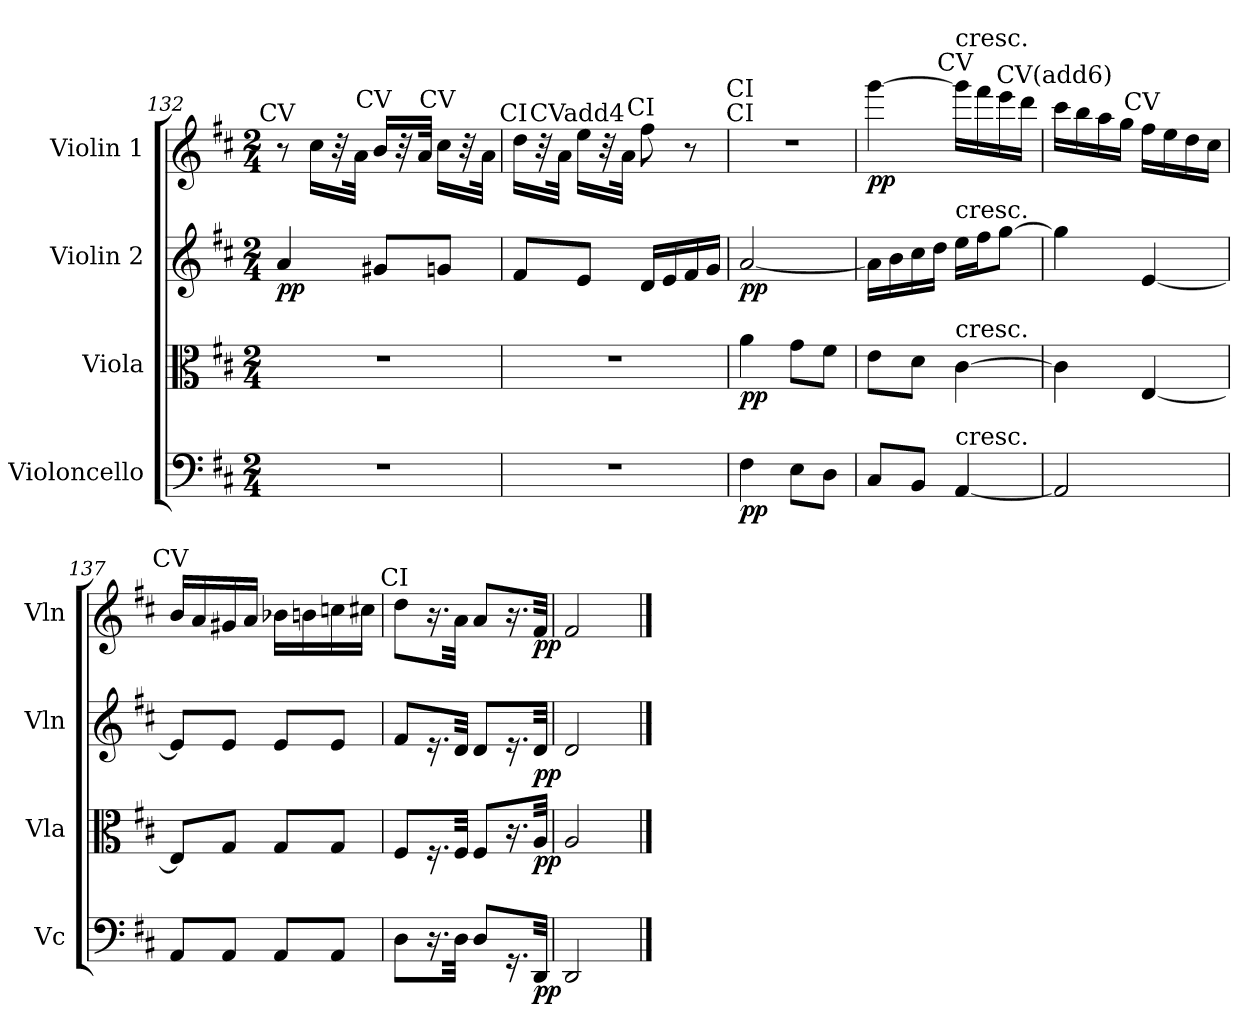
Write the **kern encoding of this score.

**kern	**dynam	**kern	**dynam	**kern	**dynam	**kern	**dynam
*part4	*part4	*part3	*part3	*part2	*part2	*part1	*part1
*staff4	*staff4	*staff3	*staff3	*staff2	*staff2	*staff1	*staff1
*I"Violoncello	*	*I"Viola	*	*I"Violin 2	*	*I"Violin 1	*
*I'Vc	*	*I'Vla	*	*I'Vln	*	*I'Vln	*
*clefF4	*	*clefC3	*	*clefG2	*	*clefG2	*
*k[f#c#]	*	*k[f#c#]	*	*k[f#c#]	*	*k[f#c#]	*
*D:	*	*D:	*	*D:	*	*D:	*
*M2/4	*	*M2/4	*	*M2/4	*	*M2/4	*
=132	=132	=132	=132	=132	=132	=132	=132
!	!	!	!	!	!	!LO:TX:a:cj:t=CV	!
!	!	!	!	!	!LO:DY:b	!	!
2r	.	2r	.	4a/	pp	8r	.
.	.	.	.	.	.	16cc#\KL	.
.	.	.	.	.	.	32r	.
.	.	.	.	.	.	32a\Jkk	.
!	!	!	!	!	!	!LO:TX:a:cj:t=CV	!
.	.	.	.	8g#X/L	.	16b/KL	.
.	.	.	.	.	.	32r	.
.	.	.	.	.	.	32a/Jkk	.
!	!	!	!	!	!	!LO:TX:a:cj:t=CV	!
.	.	.	.	8gn/J	.	16cc#\KL	.
.	.	.	.	.	.	32r	.
.	.	.	.	.	.	32a\Jkk	.
=133	=133	=133	=133	=133	=133	=133	=133
!	!	!	!	!	!	!LO:TX:a:cj:t=CI	!
2r	.	2r	.	8f#/L	.	16dd\KL	.
.	.	.	.	.	.	32r	.
.	.	.	.	.	.	32a\Jkk	.
!	!	!	!	!	!	!LO:TX:a:cj:t=CVadd4	!
.	.	.	.	8e/J	.	16ee\KL	.
.	.	.	.	.	.	32r	.
.	.	.	.	.	.	32a\Jkk	.
!	!	!	!	!	!	!LO:TX:a:cj:t=CI	!
.	.	.	.	16d/LL	.	8ff#\	.
.	.	.	.	16e/	.	.	.
.	.	.	.	16f#/	.	8r	.
.	.	.	.	16g/JJ	.	.	.
=134	=134	=134	=134	=134	=134	=134	=134
!	!	!	!	!	!	!LO:TX:a:cj:t=CI	!
!	!	!	!	!	!	!LO:TX:a:cj:t=CI	!
!	!LO:DY:b	!	!LO:DY:b	!	!LO:DY:b	!	!
4F#\	pp	4a\	pp	[2a/	pp	2r	.
8E\L	.	8g\L	.	.	.	.	.
8D\J	.	8f#\J	.	.	.	.	.
=135	=135	=135	=135	=135	=135	=135	=135
!	!	!	!	!	!	!	!LO:DY:b
8C#/L	.	8e\L	.	16a\LL]	.	[4ggg\	pp
.	.	.	.	16b\	.	.	.
8BB/J	.	8d\J	.	16cc#\	.	.	.
.	.	.	.	16dd\JJ	.	.	.
!	!	!	!	!	!	!LO:TX:a:cj:t=CV	!
!	!	!	!	!	!	!LO:TX:a:t=cresc.	!
!	!	!	!	!LO:TX:a:t=cresc.	!	!	!
!	!	!LO:TX:a:t=cresc.	!	!	!	!	!
!LO:TX:a:t=cresc.	!	!	!	!	!	!	!
[4AA/	.	[4c#\	.	16ee\LL	.	16ggg\LL]	.
.	.	.	.	16ff#\J	.	16fff#\	.
.	.	.	.	[8gg\J	.	16eee\	.
.	.	.	.	.	.	16ddd\JJ	.
!!LO:PB:g=z
=136	=136	=136	=136	=136	=136	=136	=136
!	!	!	!	!	!	!LO:TX:a:cj:t=CV(add6)	!
2AA/]	.	4c#\]	.	4gg\]	.	16ccc#\LL	.
.	.	.	.	.	.	16bb\	.
.	.	.	.	.	.	16aa\	.
.	.	.	.	.	.	16gg\JJ	.
!	!	!	!	!	!	!LO:TX:a:cj:t=CV	!
.	.	[4E/	.	[4e/	.	16ff#\LL	.
.	.	.	.	.	.	16ee\	.
.	.	.	.	.	.	16dd\	.
.	.	.	.	.	.	16cc#\JJ	.
=137	=137	=137	=137	=137	=137	=137	=137
!	!	!	!	!	!	!LO:TX:a:cj:t=CV	!
8AA/L	.	8E/L]	.	8e/L]	.	16b/LL	.
.	.	.	.	.	.	16a/	.
8AA/J	.	8G/J	.	8e/J	.	16g#X/	.
.	.	.	.	.	.	16a/JJ	.
8AA/L	.	8G/L	.	8e/L	.	16b-X\LL	.
.	.	.	.	.	.	16bn\	.
8AA/J	.	8G/J	.	8e/J	.	16ccn\	.
.	.	.	.	.	.	16cc#X\JJ	.
=138	=138	=138	=138	=138	=138	=138	=138
!	!	!	!	!	!	!LO:TX:a:cj:t=CI	!
8D\L	.	8F#/L	.	8f#/L	.	8dd\L	.
16.r	.	16.r	.	16.r	.	16.r	.
32D\Jkk	.	32F#/Jkk	.	32d/Jkk	.	32a\Jkk	.
8D/L	.	8F#/L	.	8d/L	.	8a/L	.
16.r	.	16.r	.	16.r	.	16.r	.
!	!LO:DY:b	!	!LO:DY:b	!	!LO:DY:b	!	!LO:DY:b
32DD/Jkk	pp	32A/Jkk	pp	32d/Jkk	pp	32f#/Jkk	pp
=139	=139	=139	=139	=139	=139	=139	=139
2DD/	.	2A/	.	2d/	.	2f#/	.
==	==	==	==	==	==	==	==
*-	*-	*-	*-	*-	*-	*-	*-
